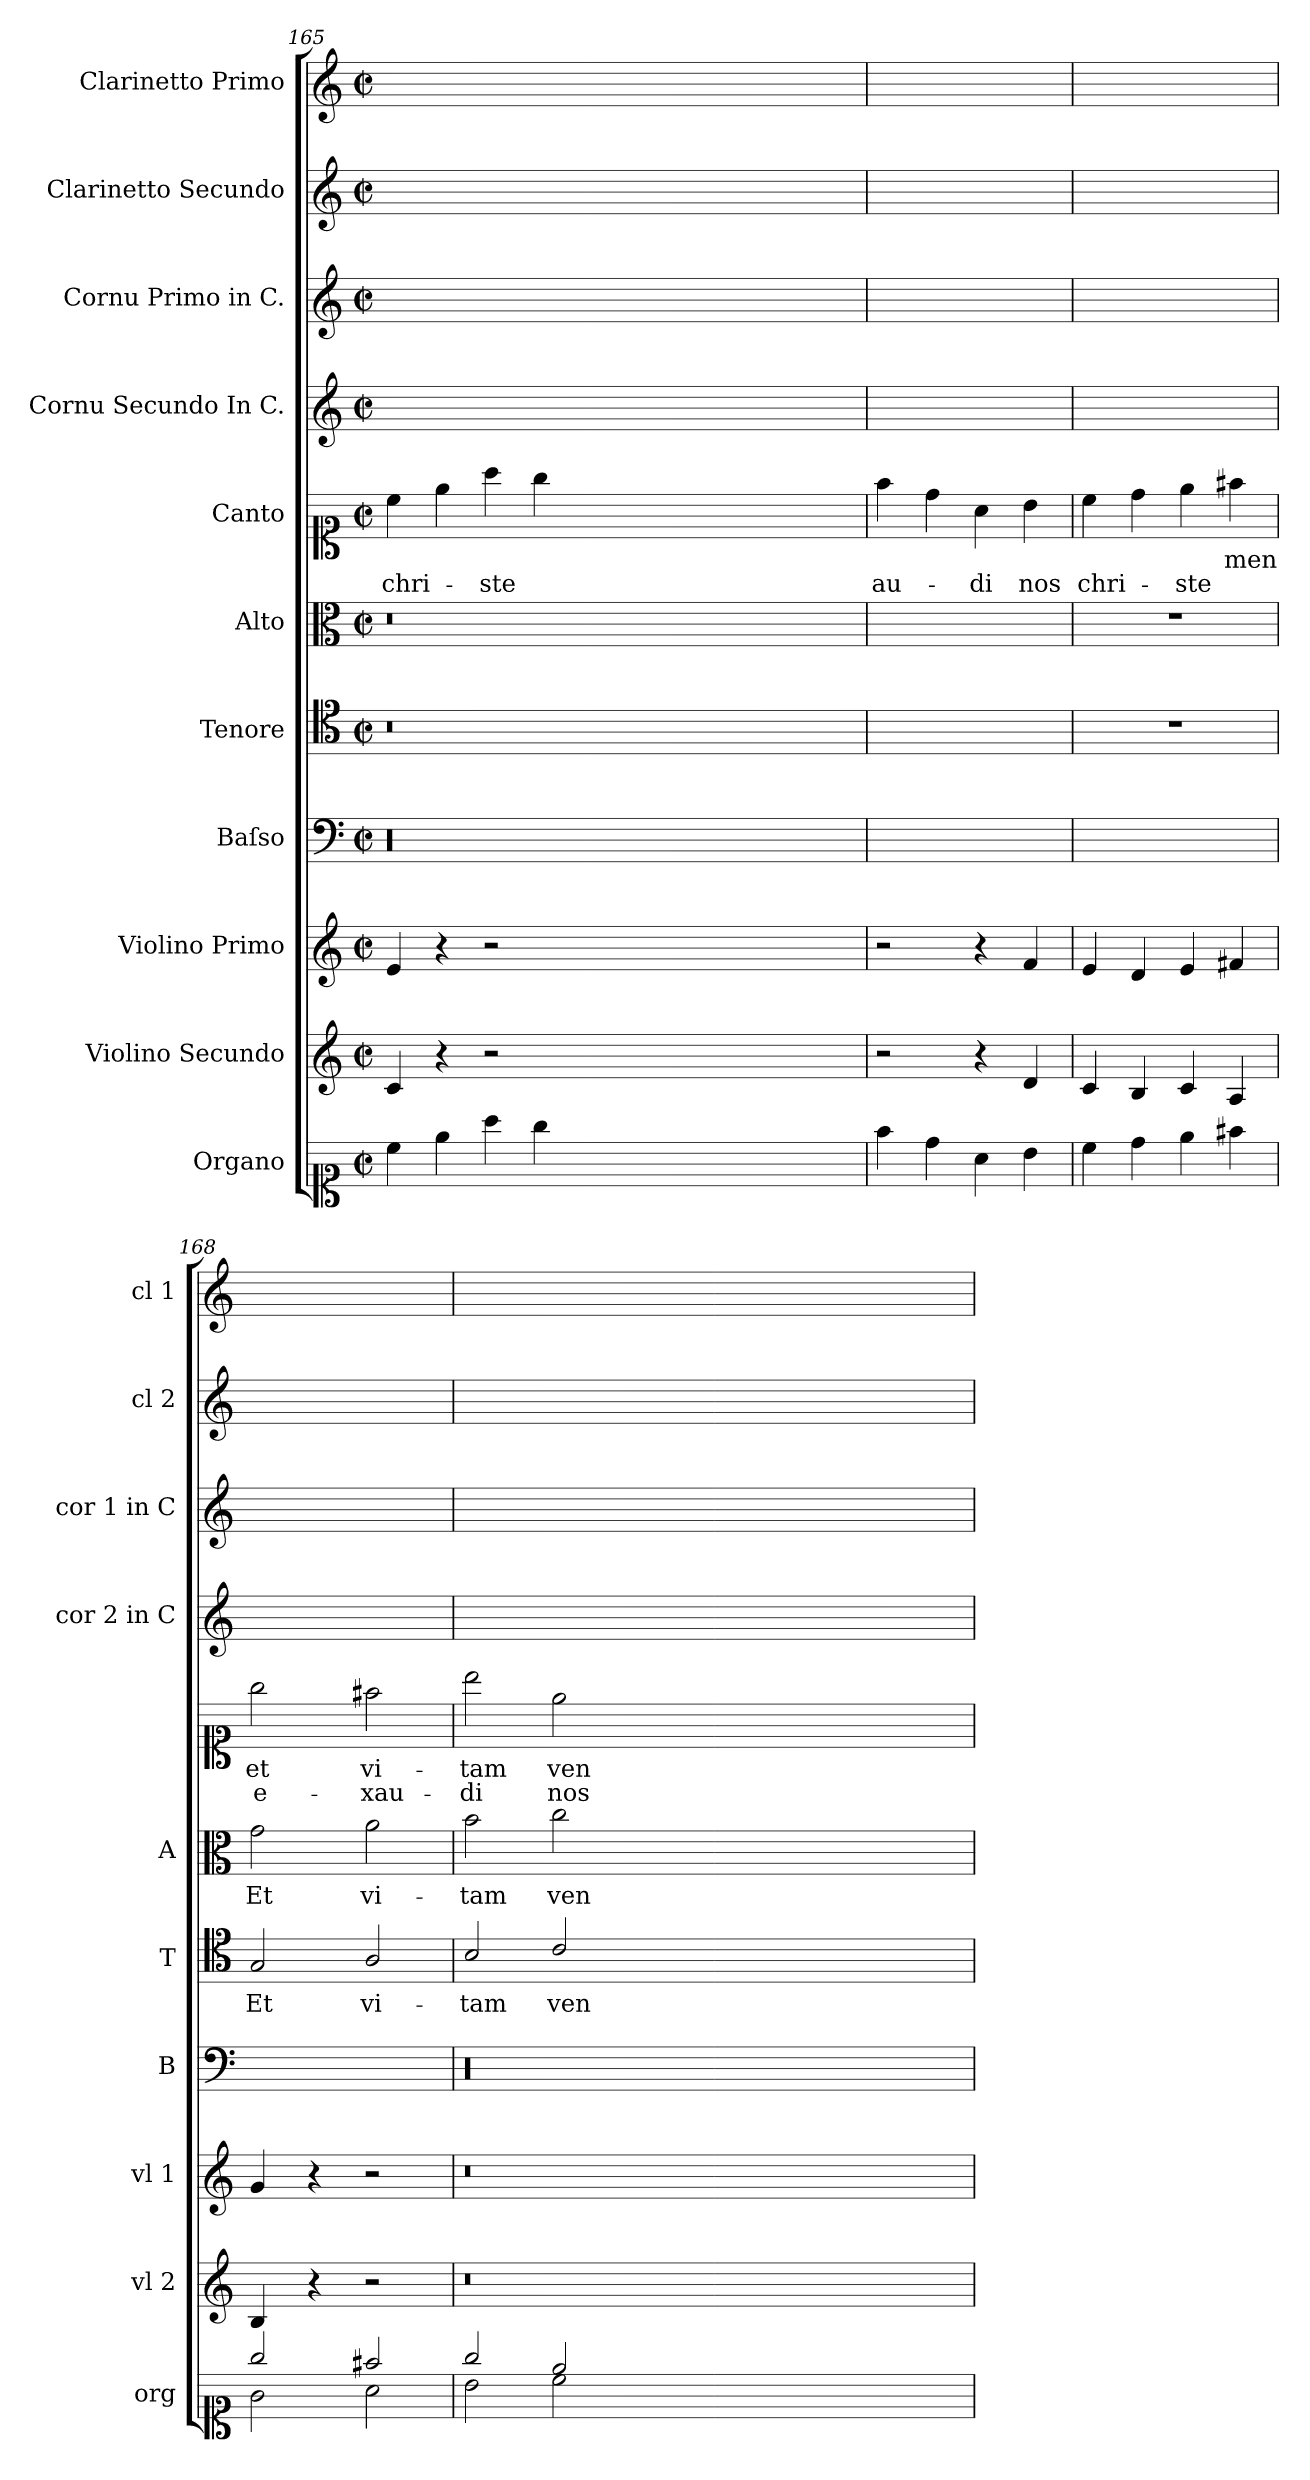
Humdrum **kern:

**kern	**kern	**kern	**kern	**kern	**text	**kern	**text	**kern	**text	**text	**kern	**kern	**kern	**kern
*part11	*part10	*part9	*part8	*part7	*part7	*part6	*part6	*part5	*part5	*part5	*part4	*part3	*part2	*part1
*staff11	*staff10	*staff9	*staff8	*staff7	*staff7	*staff6	*staff6	*staff5	*staff5	*staff5	*staff4	*staff3	*staff2	*staff1
*I"Organo	*I"Violino Secundo	*I"Violino Primo	*I"Baſso	*I"Tenore	*	*I"Alto	*	*I"Canto	*	*	*I"Cornu Secundo In C.	*I"Cornu Primo in C.	*I"Clarinetto Secundo	*I"Clarinetto Primo
*I'org	*I'vl 2	*I'vl 1	*I'B	*I'T	*	*I'A	*	*	*	*	*I'cor 2 in C	*I'cor 1 in C	*I'cl 2	*I'cl 1
*clefC1	*clefG2	*clefG2	*clefF4	*clefC4	*	*clefC3	*	*clefC1	*	*	*clefG2	*clefG2	*clefG2	*clefG2
*	*	*	*	*	*	*	*	*	*	*	*ITrd8c12	*ITrd8c12	*	*
*k[]	*k[]	*k[]	*k[]	*k[]	*	*k[]	*	*k[]	*	*	*k[]	*k[]	*k[]	*k[]
*C:	*C:	*C:	*C:	*C:	*	*C:	*	*C:	*	*	*C:	*C:	*C:	*C:
*M2/2	*M2/2	*M2/2	*M2/2	*M2/2	*	*M2/2	*	*M2/2	*	*	*M2/2	*M2/2	*M2/2	*M2/2
*met(c|)	*met(c|)	*met(c|)	*met(c|)	*met(c|)	*	*met(c|)	*	*met(c|)	*	*	*met(c|)	*met(c|)	*met(c|)	*met(c|)
=165	=165	=165	=165	=165	=165	=165	=165	=165	=165	=165	=165	=165	=165	=165
4cc\	4c/	4e/	00r	0r	.	0r	.	4cc\	.	chri-	1ryy	1ryy	1ryy	1ryy
4ee\	4r	4r	.	.	.	.	.	4ee\	.	.	.	.	.	.
4aa\	2r	2r	.	.	.	.	.	4aa\	.	-ste	.	.	.	.
4gg\	.	.	.	.	.	.	.	4gg\	.	.	.	.	.	.
0.ryy	0.ryy	0.ryy	.	.	.	.	.	0.ryy	.	.	0.ryy	0.ryy	0.ryy	0.ryy
.	.	.	.	0ryy	.	0ryy	.	.	.	.	.	.	.	.
=166	=166	=166	=166	=166	=166	=166	=166	=166	=166	=166	=166	=166	=166	=166
4ff\	2r	2r	1ryy	1ryy	.	1ryy	.	4ff\	.	au-	1ryy	1ryy	1ryy	1ryy
4dd\	.	.	.	.	.	.	.	4dd\	.	.	.	.	.	.
4a\	4r	4r	.	.	.	.	.	4a\	.	-di	.	.	.	.
4b\	4d/	4f/	.	.	.	.	.	4b\	.	nos	.	.	.	.
=167	=167	=167	=167	=167	=167	=167	=167	=167	=167	=167	=167	=167	=167	=167
4cc\	4c/	4e/	1ryy	1r	.	1r	.	4cc\	.	chri-	1ryy	1ryy	1ryy	1ryy
4dd\	4B/	4d/	.	.	.	.	.	4dd\	.	.	.	.	.	.
4ee\	4c/	4e/	.	.	.	.	.	4ee\	.	-ste	.	.	.	.
4ff#X\	4A/	4f#X/	.	.	.	.	.	4ff#X\	-men	.	.	.	.	.
=168	=168	=168	=168	=168	=168	=168	=168	=168	=168	=168	=168	=168	=168	=168
*^	*	*	*	*	*	*	*	*	*	*	*	*	*	*
2gg/	2g\	4B/	4g/	1ryy	2G/	Et	2g\	Et	2gg\	et	e-	1ryy	1ryy	1ryy	1ryy
.	.	4r	4r	.	.	.	.	.	.	.	.	.	.	.	.
2ff#X/	2a\	2r	2r	.	2A/	vi-	2a\	vi-	2ff#X\	vi-	-xau-	.	.	.	.
=169	=169	=169	=169	=169	=169	=169	=169	=169	=169	=169	=169	=169	=169	=169	=169
2gg/	2b\	0r	0r	00r	2B/	-tam	2b\	-tam	2bb\	-tam	-di	1ryy	1ryy	1ryy	1ryy
2ee/	2cc\	.	.	.	2c/	ven-	2cc\	ven-	2ee\	ven-	nos	.	.	.	.
0.ryy	0.ryy	.	.	.	0.ryy	.	0.ryy	.	0.ryy	.	.	0.ryy	0.ryy	0.ryy	0.ryy
.	.	0ryy	0ryy	.	.	.	.	.	.	.	.	.	.	.	.
*v	*v	*	*	*	*	*	*	*	*	*	*	*	*	*	*
=	=	=	=	=	=	=	=	=	=	=	=	=	=	=
*-	*-	*-	*-	*-	*-	*-	*-	*-	*-	*-	*-	*-	*-	*-
